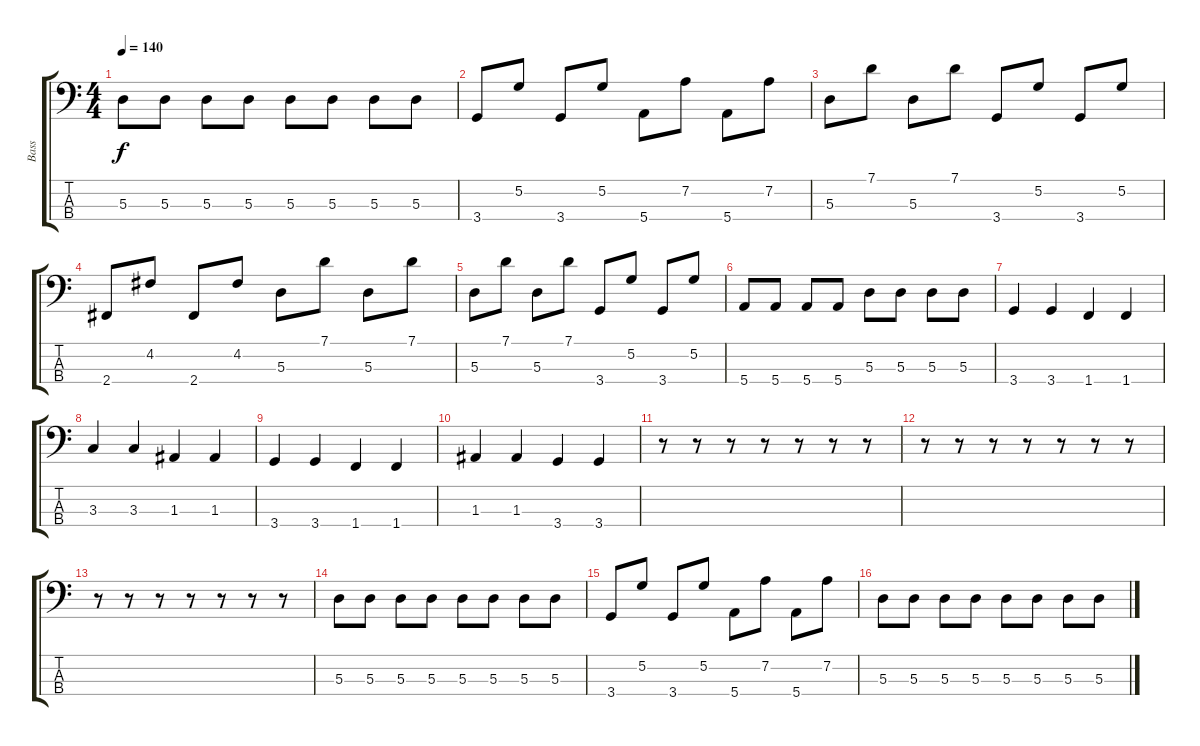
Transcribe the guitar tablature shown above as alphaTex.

\track ("Bass" "Bass") {instrument electricbassfinger}
\staff {score tabs}
\tuning (G2 D2 A1 E1) {hide}
\ts (4 4)
\tempo 140
\clef f4
\ks c
5.3.8{dy f} 5.3.8 5.3.8 5.3.8 5.3.8 5.3.8 5.3.8 5.3.8 |
3.4.8 5.2.8 3.4.8 5.2.8 5.4.8 7.2.8 5.4.8 7.2.8 |
5.3.8 7.1.8 5.3.8 7.1.8 3.4.8 5.2.8 3.4.8 5.2.8 |
2.4.8 4.2.8 2.4.8 4.2.8 5.3.8 7.1.8 5.3.8 7.1.8 |
5.3.8 7.1.8 5.3.8 7.1.8 3.4.8 5.2.8 3.4.8 5.2.8 |
5.4.8 5.4.8 5.4.8 5.4.8 5.3.8 5.3.8 5.3.8 5.3.8 |
3.4.4 3.4.4 1.4.4 1.4.4 |
3.3.4 3.3.4 1.3.4 1.3.4 |
3.4.4 3.4.4 1.4.4 1.4.4 |
1.3.4 1.3.4 3.4.4 3.4.4 |
r.8 r.8 r.8 r.8 r.8 r.8 r.8 |
r.8 r.8 r.8 r.8 r.8 r.8 r.8 |
r.8 r.8 r.8 r.8 r.8 r.8 r.8 |
5.3.8 5.3.8 5.3.8 5.3.8 5.3.8 5.3.8 5.3.8 5.3.8 |
3.4.8 5.2.8 3.4.8 5.2.8 5.4.8 7.2.8 5.4.8 7.2.8 |
5.3.8 5.3.8 5.3.8 5.3.8 5.3.8 5.3.8 5.3.8 5.3.8
